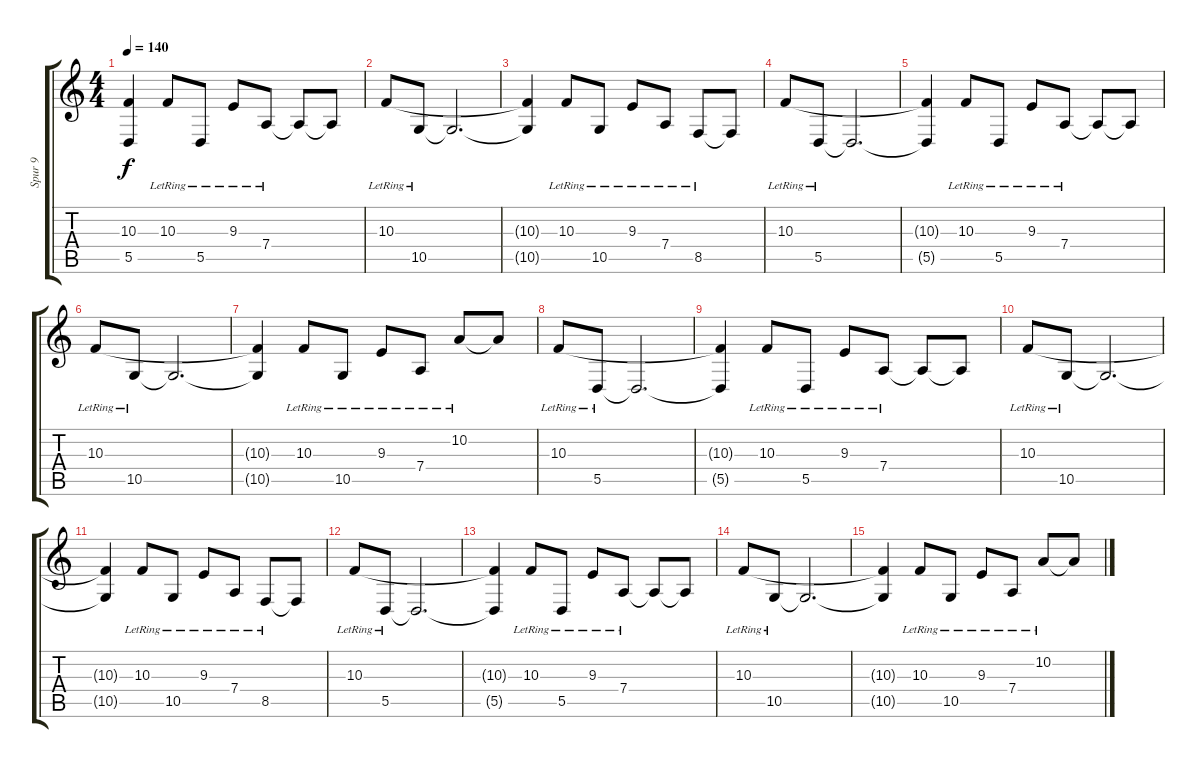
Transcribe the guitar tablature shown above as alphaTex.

\track ("Spur 9" "Spur 9") {instrument electricpiano1}
\staff {score tabs}
\tuning (E4 B3 G3 D3 A2 D2) {hide}
\ts (4 4)
\tempo 140
\clef g2
\ks c
(10.3{t} 5.5{t}).4{dy f} 10.3{lr}.8 5.5{lr}.8 9.3{lr}.8 7.4{lr}.8 7.4{t}.8 7.4{t}.8 |
10.3{lr}.8 10.5{lr}.8 10.5{t}.2{d} |
(10.3{t} 10.5{t}).4 10.3{lr}.8 10.5{lr}.8 9.3{lr}.8 7.4{lr}.8 8.5{lr}.8 8.5{t}.8 |
10.3{lr}.8 5.5{lr}.8 5.5{t}.2{d} |
(10.3{t} 5.5{t}).4 10.3{lr}.8 5.5{lr}.8 9.3{lr}.8 7.4{lr}.8 7.4{t}.8 7.4{t}.8 |
10.3{lr}.8 10.5{lr}.8 10.5{t}.2{d} |
(10.3{t} 10.5{t}).4 10.3{lr}.8 10.5{lr}.8 9.3{lr}.8 7.4{lr}.8 10.2{lr}.8 10.2{t}.8 |
10.3{lr}.8 5.5{lr}.8 5.5{t}.2{d} |
(10.3{t} 5.5{t}).4 10.3{lr}.8 5.5{lr}.8 9.3{lr}.8 7.4{lr}.8 7.4{t}.8 7.4{t}.8 |
10.3{lr}.8 10.5{lr}.8 10.5{t}.2{d} |
(10.3{t} 10.5{t}).4 10.3{lr}.8 10.5{lr}.8 9.3{lr}.8 7.4{lr}.8 8.5{lr}.8 8.5{t}.8 |
10.3{lr}.8 5.5{lr}.8 5.5{t}.2{d} |
(10.3{t} 5.5{t}).4 10.3{lr}.8 5.5{lr}.8 9.3{lr}.8 7.4{lr}.8 7.4{t}.8 7.4{t}.8 |
10.3{lr}.8 10.5{lr}.8 10.5{t}.2{d} |
(10.3{t} 10.5{t}).4 10.3{lr}.8 10.5{lr}.8 9.3{lr}.8 7.4{lr}.8 10.2{lr}.8 10.2{t}.8
